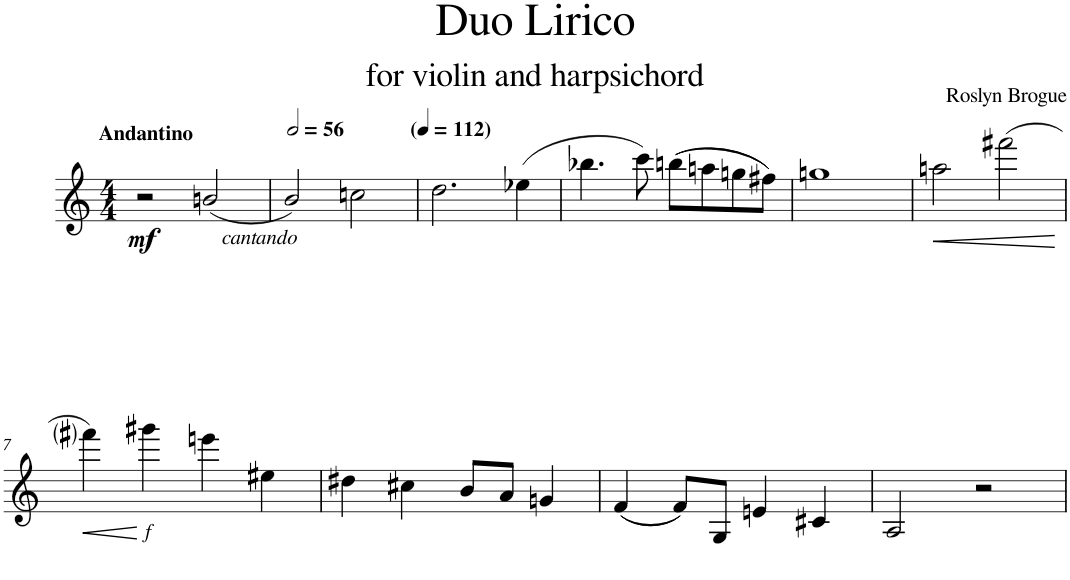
**kern	**dynam
*part1	*part1
*staff1	*staff1
*I"Violin	*
*I'Vln.	*
*clefG2	*
*k[]	*
*M4/4	*
=1	=1
!LO:TX:a:B:t=Andantino	!
!	!LO:DY:b
2r	mf
(2bn/	.
=2	=2
*MM112	*
!LO:TX:b:i:t=cantando	!
2b/)	.
2ccn\	.
=3	=3
*MM112	*
2.dd\	.
(4ee-X\	.
=4	=4
4.bb-X\	.
8ccc\)	.
((8bbn\L	.
8aan\	.
8ggn\	.
8ff#X\J))	.
=5	=5
1ggn	.
=6	=6
!	!LO:HP:b
2aan\	<
(2fff#X\	.
.	[
!!LO:LB:g=z
=7	=7
!	!LO:HP:b
4fff#i\)	<
!LO:TX:b:i:t=f	!
4ggg#X\	[
4eeen\	.
4ee#X\	.
=8	=8
4dd#X\	.
4cc#X\	.
8b/L	.
8a/J	.
4gn/	.
=9	=9
((4f/	.
8f/L))	.
8G/J	.
4en/	.
4c#X/	.
=10	=10
2A/	.
2r	.
=	=
*-	*-
